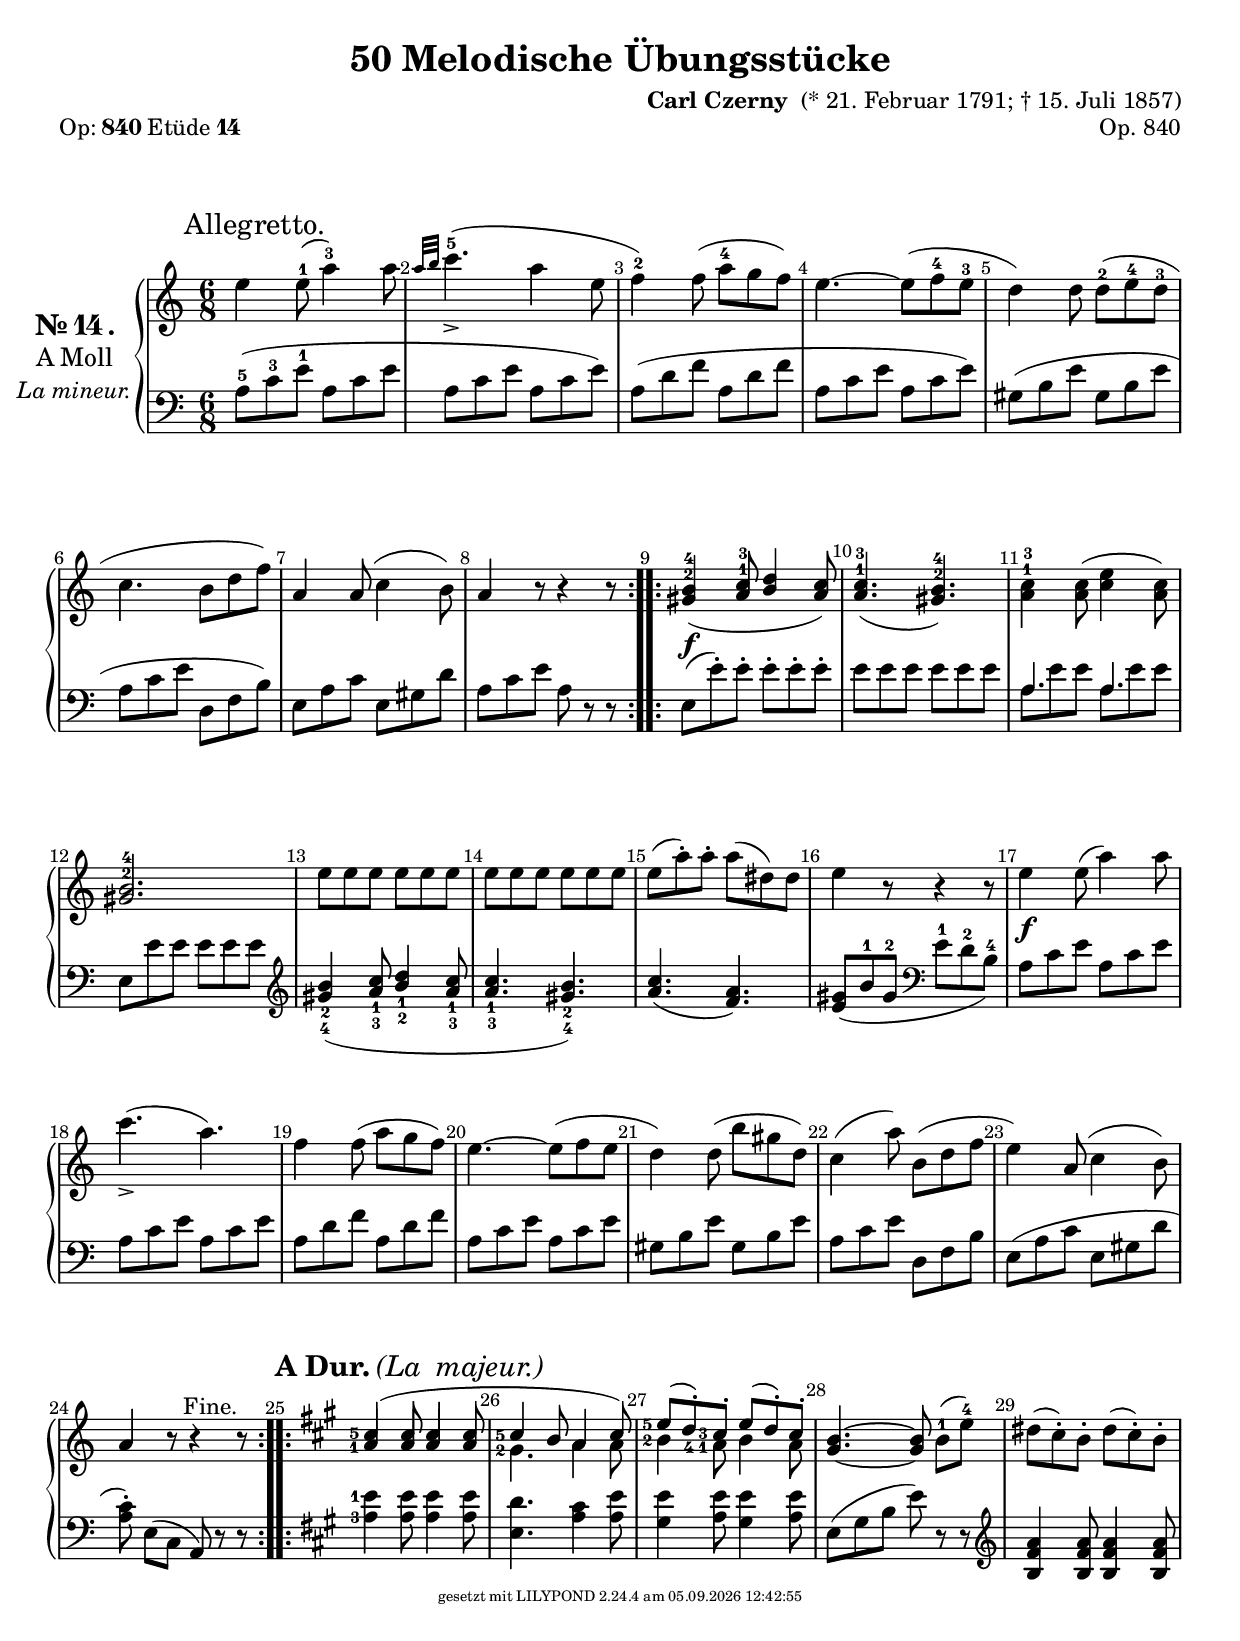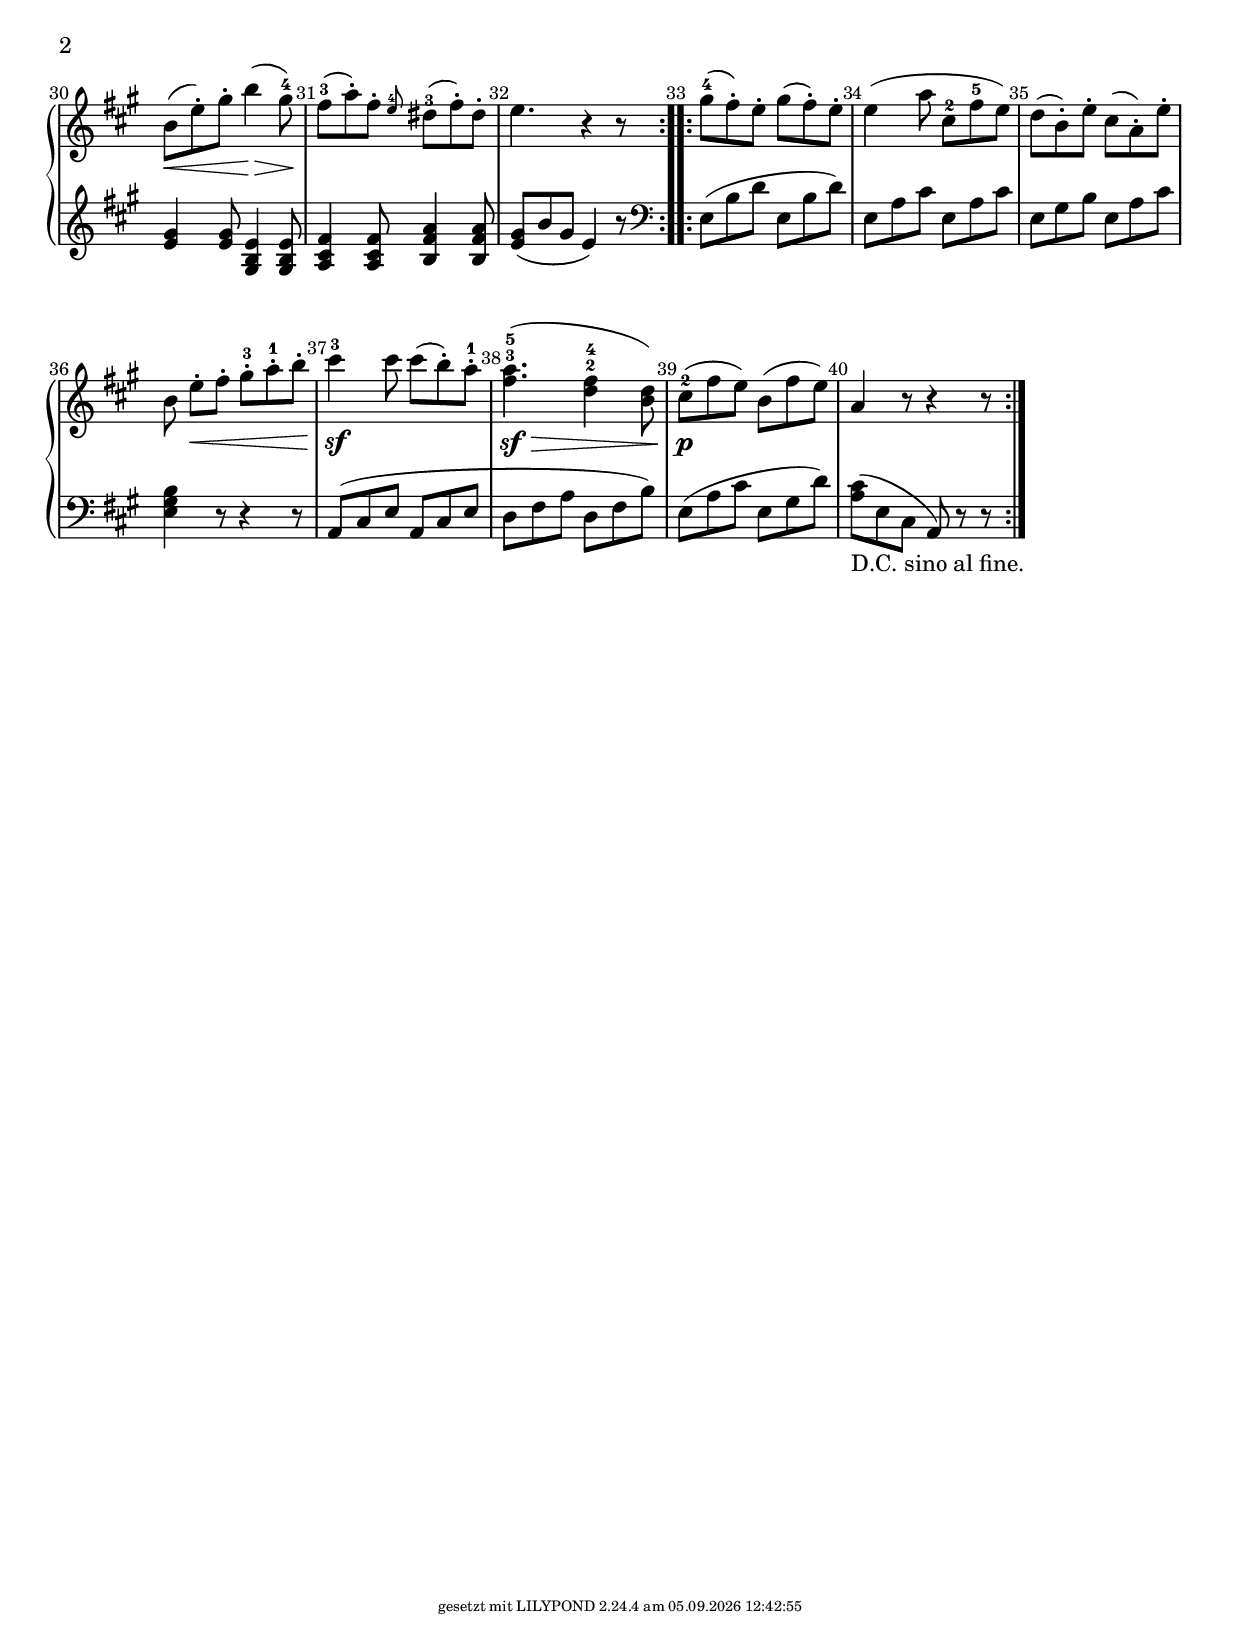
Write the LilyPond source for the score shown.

\version "2.19.37"

\language "deutsch"

\include "Papier+Layout.ly"
\version "2.19.32"

%% http://lsr.dsi.unimi.it/LSR/Item?id=654
%% http://lsr.di.unimi.it//LSR/Item?id=654
%% see also http://lilypond.org/doc/v2.18/Documentation/notation/short-repeats

%%%%%%%%%%%%%%%%%%%%%%%%%%%%%%%%%%%%%%%%%%%%%%%%%%%%%%%%%%%%%%%%%%%%%%%%%%%%%%%%%%%%%%%%%%
% LSR workaround:

%%%%%%%%%%%%%%%%%%%%%%%%%%%%%%%%%%%%%%%%%%%%%%%%%%%%%%%%%%%%%%%%%%%%%%%%%%%%%%%%%%%%%%%%%%

%% version 2013/05/11
%% for lilypond 2.18 or higher
%% last changes : - \changePitch : a single s as the last event of newnotes parameter
%%                   will give you the ending rests of the pattern (if there), and two s
%%                   also the beginning ones. If pattern ends with a note, a single
%%                   ending s will have no effects.
%%                - Is now \language independant (no more #{ c #})
%%                - new algorithm for make-notes-list, change-pitch
%%                  and has-notes? (shorter and safer)
%%
%%%%%%%%%%%%%%%%%%%%%%%%% some utility functions %%%%%%%%%%%%%%%%%%%%%

#(define (name-of music)
 (ly:music-property music 'name))

#(define (has-notes? music)
"Return true if there is at least one note in `music, false otherwise."
 (or (eq? (name-of music) 'NoteEvent)
     (let ((e (ly:music-property music 'element)))
        (and (ly:music? e)
             (has-notes? e)))
     (let loop ((es (ly:music-property music 'elements)))
        (and (pair? es)
             (or (has-notes? (car es))
                 (loop (cdr es)))))))

%% An EventChord is sometimes used as a wrapper in Lilypond, so we have to check
%% if a chord is a standard chord with notes. We could have used has-notes? but
%% this version is perhaps more efficient.
%% Optional events name like 'RestEvent can be included.
#(define (note-or-chord? music . otherEvent)
"Is music a note or a chord with notes ?"
(let ((name (name-of music)))
 (or (memq name (cons 'NoteEvent otherEvent))
     (and (eq? name 'EventChord)  ; have this chord at least one note ?
          (let loop ((es (ly:music-property music 'elements)))
             (and (pair? es)
                  (or (eq? (name-of (car es)) 'NoteEvent)
                      (loop (cdr es)))))))))

#(define (expand-q-chords music); for q chords : see chord-repetition-init.ly
(expand-repeat-chords! (list 'rhythmic-event) music))

#(define (clean-music mus)
"Try to reduce the number of sequential music"
(let ((name (ly:music-property mus 'name)))
  (cond
    ((eq? name 'SequentialMusic)
       (ly:music-set-property! mus 'elements (fold-right
          (lambda (evt prev-list)
            (if (eq? (name-of evt) 'SequentialMusic)
              (append (ly:music-property (clean-music evt) 'elements) prev-list)
              (cons (clean-music evt) prev-list)))
          '()
          (ly:music-property mus 'elements))))
    ((eq? name 'SimultaneousMusic)
       (ly:music-set-property! mus 'elements
                (map clean-music (ly:music-property mus 'elements))))
    ((memq name (list 'RelativeOctaveMusic 'UnrelativableMusic))
         (ly:music-set-property! mus 'element (clean-music
                  (ly:music-property mus 'element)))))
 mus))

%%%%%%%%%%%%%%%%%%%%%%%%%%%%% changePitch %%%%%%%%%%%%%%%%%%%%%%%%%%%%%%
#(define cPInsertInPattern (gensym))
#(define cPSamePitch (gensym))
#(define cPSamePitchEnd (gensym))
#(define cPPatternEnd (gensym))

#(define (make-notes-list music)
"Make a list with each element will be of one of these types :
  1- a note, a chord, a rest
  2- an integer, indicating the number of notes to skip in pattern ( The user will
     indicate that, by a corresponding number of skips (s or \\skip) in `newnotes 
     parameter of \\changePitch )
  3- a list of musics, to be inserted between 2 notes of pattern, and added with
     the \\insert function, inside `newnotes"
(let ((res '())     ; the list to fill
      (prev #f))
  (define (fill-notes-list evt)
    (let ((tags (ly:music-property evt 'tags))
          (name (name-of evt)))
      (cond
        ((memq cPInsertInPattern tags)             ; a music added by \insert
            (ly:music-set-property! evt 'tags
                          (delq cPInsertInPattern tags))     ; remove the tag
            (if (integer? prev)(set! res (cons prev res)))
            (set! prev (if (pair? prev)(cons evt prev)(list evt))))  ; a list
         ((memq name (list 'SkipEvent 'SkipMusic))
            (if (pair? prev)(set! res (cons prev res))) ; keep the reverse order
            (set! prev (if (integer? prev) (1+ prev) 1)))
       ; ((memq name (list 'EventChord 'NoteEvent 'RestEvent))
         ((note-or-chord? evt 'RestEvent) ; a note, a chord, or a rest
            (if (or (pair? prev)(integer? prev))(set! res (cons prev res)))
            (set! prev evt)
            (set! res (cons evt res)))
         (else
          (let ((elt (ly:music-property evt 'element))
                (elts (ly:music-property evt 'elements)))
            (if (ly:music? elt) (fill-notes-list elt))
            (if (pair? elts)(for-each fill-notes-list elts)))))))
(fill-notes-list music)
(if (or (pair? prev)(integer? prev))(set! res (cons prev res)))
(reverse res)))

%%%%%%%%%%%%  used inside the inner function change-one-note
#(define (copy-duration from to)  ; from and to as EventChord or NoteEvent
(let ((max-dur #f)); in theory, 2 notes in a chord can have a different duration
  (music-map (lambda (x)            ; get main duration from `from
              (let ((dur (ly:music-property x 'duration)))
               (if (and (ly:duration? dur)
                        (or (not max-dur)
                            (ly:duration<? max-dur dur))); take the greater
                 (set! max-dur dur))
                 x))
              from)
  (music-map (lambda (x)            ; set duration to duration of `to
               (if (ly:duration? (ly:music-property x 'duration))
                  (ly:music-set-property! x 'duration max-dur))
               x)
             to)))

#(define (copy-arti from to) ; from and to as EventChord or NoteEvent
(let* ((es-from (ly:music-property from 'elements))
       (es-to (ly:music-property to 'elements))
       (arti-from (if (null? es-from)
                    (ly:music-property from 'articulations)
                    (filter
                      (lambda(x)
                        (not (ly:duration? (ly:music-property x 'duration))))
                      es-from))))
  (if (null? es-to)                       ; NoteEvent
    (ly:music-set-property! to 'articulations
              (append (ly:music-property to 'articulations) arti-from))
    (ly:music-set-property! to 'elements  ; EventChord
              (append es-to arti-from)))
  ; copy also 'tags and 'to-relative-callback
  (ly:music-set-property! to 'tags
    (append (ly:music-property from 'tags)(ly:music-property to 'tags)))
   (if (null? es-to)
      (ly:music-set-property! to 'to-relative-callback
          (ly:music-property from 'to-relative-callback))
      (begin
        (ly:music-set-property! to 'to-relative-callback
            ly:music-sequence::event-chord-relative-callback)
        (ly:music-set-property! (car es-to) 'to-relative-callback
            (ly:music-property from 'to-relative-callback))))
    ))

%% del-arti is called for all notes but the first of a \samePitch section.
#(define (del-arti note-or-chord)
(ly:music-set-property! note-or-chord 'articulations '())
(ly:music-set-property! note-or-chord 'elements
  (filter (lambda(x)
              (and (ly:duration? (ly:music-property x 'duration))
                   (ly:music-set-property! x 'articulations '())))
          (ly:music-property note-or-chord 'elements))) ; can be empty
(music-map  ;; del all caution accidentals
  (lambda(x)(if (eq? (name-of x) 'NoteEvent) (begin
               (ly:music-set-property! x 'force-accidental #f)
               (ly:music-set-property! x 'cautionary #f)))
             x)
  note-or-chord))

#(define (change-pitch pattern newnotes)
"The scheme function of \\changePitch, `pattern and `newnotes as music."
(let ((seq-list '())           ; list of transformed patterns
      (skip-notnote-event? #f) ; #t if a \skip or an \insert is found in newnotes
      (same-pitch-section? #f) ; #t if we are in the 2nd pattern note of a\samePitch section
      ;(dummy-note #{ c4 #})    ; \language dependant -:(
      (dummy-note (make-music 'NoteEvent ; to avoid pbs with pattern without any notes
                              'duration (ly:make-duration 2 0 1) ;
                              'pitch (ly:make-pitch -1 0 0))) ;
      (pattern2 #{ $pattern \tag #cPPatternEnd s4 #}) ; to detect the end of pattern
      (last-notes-list #f))    ; buffer
 (set! seq-list (cdr  ; skip dummy notes
  ;;;;;;;;;;;;;;;;;;;;;;;;;;;;;;;;;;; loop ;;;;;;;;;;;;;;;;;;;;;;;;;;;;;;;;;;;;;;;;;;;;;;;
  (let loop ((notes-list (cons dummy-note (make-notes-list newnotes))); see make-notes-list
             (pat-list (cons dummy-note (circular-list pattern2)))
             (res '())) ; the list to fill
    (if (or (null? notes-list)(null? pat-list)) ; pat-list may be a regular list in the loop
      (reverse res)               ;;;;;; return the list in the right order
      (let ((x (car notes-list))  ;;;;;; go deeper, taking 1st elt of each lists
            (evt (ly:music-deep-copy (car pat-list))))
       (cond
       ;;;;;;;;;;;;;;;;;;;;;;;;;;;;;;;;;;;;;;;;;;;;;
        ((pair? x)                   ; x is a list of musics, added with \insert in newnotes
          (set! skip-notnote-event? #t)      ; for events between 2 pattern notes
          (set! last-notes-list notes-list)  ; for section "else" of this cond statement
          (loop (cdr notes-list) pat-list (append x res))) ; append x to res
        ;;;;;;;;;;;;;;;;;;;;;;;;;;;;;;;;;;;;;;;;;;;;
        ((note-or-chord? evt)         ; evt in pattern is a note or a chord (with notes)
          (set! last-notes-list notes-list)  ; for section "else" later
          (cond
            ((ly:music? x)  ;;;;;; the elt of notes-list is a note or a chord
               (if same-pitch-section? ; x is used several times. Copy arti of x only to the
                 (set! x (del-arti (ly:music-deep-copy x)))) ; 1st note of \samePitch section
               (copy-duration evt x)  ; evt = from, x = to
               (copy-arti evt x)
               (let ((tags (ly:music-property x 'tags)))
                 (cond               ; are we in a \samePitch section ?
                   ((memq cPSamePitch tags)    ; yes, first,remove the tag
                      (ly:music-set-property! x 'tags (delq cPSamePitch tags))
                      (set! same-pitch-section? #t)) ; then set the flag
                   ((memq cPSamePitchEnd tags) ; last note of \samePitch
                      (ly:music-set-property! x 'tags (delq cPSamePitchEnd tags))
                      (set! same-pitch-section? #f))))      ; unset the flag
               (set! skip-notnote-event? #f); stop deletion of not-notes event.
               (if same-pitch-section?
                   (loop notes-list (cdr pat-list)(cons x res))
                   (loop (cdr notes-list)(cdr pat-list)(cons x res)))) ; next new note
            ((integer? x)   ;;;;;; user want to skip over the current evt note. We also
               (set! skip-notnote-event? x) ; don't add any events bis next pattern note
               ;; (format #t "x : ~a\n" x)  ; for testing
               (cond ((= x 1)                                      ; only one s
                        (loop (cdr notes-list)(cdr pat-list) res)) ; next notes-list elt
                     (else                                         ; several successive s
                        (set-car! notes-list (1- x))               ; for the next loop
                        (loop notes-list (cdr pat-list) res))))))  ; the next evt only
        ;;;;;;;;;;;;;;;;;;;;;;;;;;;;;;;;;;;;;;;;;;;;
        ((or (ly:music-property evt 'duration #f)  ; current evt in pattern is not a note
             (not (has-notes? evt)))
           (cond ((memq cPPatternEnd (ly:music-property evt 'tags)) ; last evt of pattern
                    (let ((x (car notes-list)))
                      (if (and (integer? x)
                                (or (null? (cdr notes-list))        ; last elt ?
                                    (and (null? (cddr notes-list))  ; 2nd to last and last is
                                         (pair? (car (cdr notes-list)))))) ; a \insert section
                        (cond
                           ((= x 1)
                              (set! skip-notnote-event? x)
                              (loop (cdr notes-list) (cdr pat-list) res))
                           (else
                              (set-car! notes-list (1- x))
                              (loop notes-list (cdr pat-list) res))))
                        (loop notes-list (cdr pat-list) res))) ;; ignores evt
                  (skip-notnote-event? (loop notes-list (cdr pat-list) res))
                  (else (loop notes-list (cdr pat-list)(cons evt res)))))
        ;;;;;;;;;;;;;;;;;;;;;;;;;;;;;;;;;;;;;;;;;;;;
        (else
          (let ((e (ly:music-property evt 'element))
                (es (ly:music-property evt 'elements))
                (empty? #f)) ; don't add to res if #t
           (if (ly:music? e)
             (let ((new-e (loop notes-list (list e) '())))
               (ly:music-set-property! evt 'element
                 (case (length new-e)
                   ((0) (set! empty? #t)
                        new-e)
                   ((1)(car new-e))
                   (else (make-sequential-music new-e))))))
           (if (pair? es)
             (let ((new-es (loop notes-list es '())))
               (ly:music-set-property! evt 'elements new-es)
               (set! empty? (and empty? (null! new-es))))) ; #t if both empty

           (let ((next-new-notes (if (or same-pitch-section?
                                         (and (integer? skip-notnote-event?)
                                              (> skip-notnote-event? 1)))
                                    last-notes-list
                                    (cdr last-notes-list))))
              (if empty? (loop next-new-notes (cdr pat-list) res)
                         (loop next-new-notes (cdr pat-list) (cons evt res))))))))))))
  ;;;;;;;;;;;;;;;;;;;;;;;;;;;;;;;;;; end loop ;;;;;;;;;;;;;;;;;;;;;;;;;;;;;;;;;;;;;;;;
 (let ((relativize (lambda(m)
        (let* ((clean-newnotes (clean-music newnotes))
               (name (name-of clean-newnotes)))
            (if (memq name (list 'RelativeOctaveMusic 'UnrelativableMusic))
               (make-music name 'element m)
               m)))))
     (case (length seq-list)
        ((0) (make-music 'Music 'void #t))
        ((1) (relativize (car seq-list)))
        (else (relativize (clean-music (make-sequential-music seq-list))))))))

changePitch = #(define-music-function (pattern newnotes)
                                                          (ly:music? ly:music?)
"Change each notes in `pattern by the notes (or rests) given in `newnotes.
If count of events doesn't match, pattern is duplicated repeatedly or truncate."
(let* ((expand-q (lambda (music) (expand-repeat-chords!
			    (cons 'rhythmic-event (ly:parser-lookup '$chord-repeat-events))
			    music)))
       (pattern (expand-q pattern))
       (newnotes (expand-q newnotes)))
 (change-pitch pattern newnotes)))

%%%%%%%%%%%%%%%%%%%%%%%%%%%%%%%%%%%%%%%%%%%%%%%%%%%%%%%%%%%%%%%%%%%%%%%%%%%%%%%%
%% enhancement functions, working with \changePitch pattern newnotes

samePitch = #(define-music-function (music) (ly:music?)
"Inside the `pattern parameter of the \\changePitch function, all notes grouped 
by this function will have the same pitch, according to the current note of
`newnotes parameter of \\changePitch."
(let((not-first? #f)
     (last-note #f))
  (map-some-music
    (lambda (x)
      (cond
        ((note-or-chord? x)
           (if not-first?     ; set all pitches to the pitch of the first note
             (ly:music-set-property! x 'to-relative-callback
                (lambda (x p)                    ; set pitch to the prev value
                    (ly:prob-set-property! x 'pitch p)
                    p))
             (set! not-first? x)) ; do nothing for first note
           (ly:music-set-property! x 'tags (cons
                   cPSamePitch  ; add tag cPSamePitch to x
                   (ly:music-property x 'tags)))
           (set! last-note x)   ; save the note x
           x)
        (else #f)))
    music)
  (if last-note              ; the last saved EventChord
     (ly:music-set-property! last-note 'tags (cons
           cPSamePitchEnd    ; add cPSamePitchEnd tag, delete cPSamePitch tag
           (delq cPSamePitch (ly:music-property last-note 'tags)))))
  music))

%% this function should be no more needed, as copy-arti should avoid pbs
%% in relative mode and \samePitch
absolute = #(define-music-function (music) (ly:music?)
"Make `music unrelativable. To use inside a \\samePitch function in relative
mode."
(make-music 'UnrelativableMusic 'element music))

insert = #(define-music-function (music) (ly:music?)
"Using this function inside the `newnotes parameter of the \\changePitch
function, allow you to insert and remplace by `music, all music between one note
and his following, in the `pattern parameter of \\changePitch, ."
#{ \tag #cPInsertInPattern $music #})

%%%%%%%
#(define (n-copy n music)
(cond
  ((> n 1)(make-sequential-music
            (map (lambda (x)(ly:music-deep-copy music))
                 (make-list n))))
  ((= n 1) music)
  (else (make-music 'Music 'void #t))))

nCopy = #(define-music-function (n music)(integer? ly:music?)
(n-copy n music))

%% same effect as { \repeat unfold n s } but \nSkip works inside the `newnotes
%% parameter of \changePitch.
nSkip = #(define-music-function (n)(integer?)
"Return \\skip \\skip \\skip ... n times."
#{ \nCopy #n s #})
%%%%%%%%%%%%%%%%%%%%%%%%%%%%%%%%%%%%%%%%%%%%%%%%%%%%%%%%%%%%%%%%%%%%%%%%%%%%%%%%
%% shortcuts
% default values for patI and patII, if the user do not define
% them, before using \cPI and \cPII
% patI ={ c8. c16 }      % not \language independant
patI = #(make-music 'SequentialMusic 'elements (list
          (make-music 'NoteEvent 'duration (ly:make-duration 3 1 1)
                                 'pitch (ly:make-pitch -1 0 0))
          (make-music 'NoteEvent 'duration (ly:make-duration 4 0 1)
                                 'pitch (ly:make-pitch -1 0 0))))
% patII = { c4. c8 }
patII = #(make-music 'SequentialMusic 'elements (list
          (make-music 'NoteEvent 'duration (ly:make-duration 2 1 1)
                                 'pitch (ly:make-pitch -1 0 0))
          (make-music 'NoteEvent 'duration (ly:make-duration 3 0 1)
                                 'pitch (ly:make-pitch -1 0 0))))


cPI = #(define-music-function (newnotes) (ly:music?)
#{ \changePitch \patI $newnotes #})

cPII = #(define-music-function (newnotes) (ly:music?)
#{ \changePitch \patII $newnotes #})

#(define cP changePitch)

\paper {

  left-margin = 10
  %annotate-spacing = ##t
}
exercise ="14"
#(set-global-staff-size 20)

\header {
  composer            =       \markup { \bold "Carl Czerny" " (* 21. Februar 1791; † 15. Juli 1857)" }
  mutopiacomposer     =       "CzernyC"

  title               =       "50 Melodische Übungsstücke" %"50 Melodische Übungsstücke"
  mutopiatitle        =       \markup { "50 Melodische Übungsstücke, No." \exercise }

  opus                =       "Op. 840"
  piece               =       \markup { "Op:" \number \tiny 840 "Etüde" \number \tiny \exercise }
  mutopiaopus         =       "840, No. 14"

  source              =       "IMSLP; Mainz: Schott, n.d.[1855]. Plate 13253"
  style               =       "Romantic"
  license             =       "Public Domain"
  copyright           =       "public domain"
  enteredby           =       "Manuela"
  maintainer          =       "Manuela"
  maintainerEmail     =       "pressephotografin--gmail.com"
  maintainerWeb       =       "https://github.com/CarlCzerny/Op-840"
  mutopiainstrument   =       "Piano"
}

myPatternI = {
  c8 ( c-. ) c-.
}


RH= \relative c'' {
  \time 6/8
  \key c \major
  \set Staff.explicitKeySignatureVisibility = #end-of-line-invisible
  \set Timing.beamExceptions = #'()
  \set Timing.baseMoment = #(ly:make-moment 1/8)
  \set Staff.beatStructure = #'(3 3 )  %% abhängig vom Takt
  \set fingeringOrientations = #'(up)     %% für Akkorde!
  \override Fingering.direction = #UP      %% für Einzelnoten!
  \override Fingering.padding = #0.4
  \override Fingering.staff-padding = #'()
  \override Fingering.avoid-slur = #'inside
  \override Slur.direction = #UP
  \mark \markup "Allegretto."
  e4 e8-1 ( a4-3 ) a8
  \grace { a32 h } c4.-5_> ( a4  e8
  f4-2 ) f8 ( a-4 g f )
  e4.~ e8 ( f-4 e-3
  d4 ) d8 d-2 ( e-4 d-3
  c4. h8 d f )
  a,4 a8 ( c4 h8 )
  a4 r8 r4 r8
  \bar ":..:"
  \stemUp
  < gis-2 h-4 >4_( \f < a-1 c-3 >8 < h d >4 < a c >8 )
  < a-1 c-3 >4._( < gis-2 h-4 > )
  \stemNeutral
  < a-1 c-3 >4 q8 ( < c e >4 <a c >8 )
  < gis-2 h-4 >2.
  e'8 e e e e e
  e e e e e e
  e ( a-. ) a-. a ( dis, ) dis
  e4 r8 r4 r8
  e4 \f e8 ( a4 ) a8
  c4._> ( a )
  f4 f8 ( a g f )
  e4.~ e8 ( f e
  d4 ) d8 ( h' gis d )
  c4 ( a'8 ) h, ( d f
  e4 ) a,8 ( c4 h8 )
  a4 r8 r4 r8^\markup "Fine."
  \bar ":..:"
  \key a \major
  \mark \markup { \bold "A Dur." \italic "(La" \italic " majeur.)" }
  \set Staff.fingeringOrientations = #'(left) %% für Akkorde!
  <<
    {
      \override Fingering.direction = #DOWN      %% für Einzelnoten!
      \override Fingering.padding = #0.6
      \override Fingering.staff-padding = #'()

      <cis-5>4 ( cis8 cis4 cis8
      <cis-5>4 h8 a4 cis8 )
      <e-5>8 ( d-4-. ) <cis-3>-. e ( d-. ) cis-.
    }
    \\
    {
      \stemUp
      <a-1>4 \once \omit Flag a8 a4 \once \omit Flag a8
      \stemDown
      <gis-2>4. a4 a8
      <h-2>4 <a-1>8 h4 a8
    }
  >>
  \override Fingering.direction = #UP      %% für Einzelnoten!
  < gis~ h~>4. q8\noBeam h-1 ( e-4 )
  \changePitch \myPatternI {
    dis cis h dis  cis h
  }
  h\< ( e-. ) gis-. h4\> ( gis8-4\! )
  fis-3 ( a-. ) fis-. \grace e-4 dis-3 ( fis-. ) dis-.
  e4. r4 r8 \bar ":..:"
  \changePitch \myPatternI { gis-4 fis e gis fis e }
  e4 ( a8 cis,-2 fis-5 e )
  \changePitch \myPatternI { d h e cis a e' }
  h\noBeam e-.\< fis-. gis-3-. a-1-. h-.
  cis4-3\sf cis8 \changePitch \myPatternI { cis h a-1 }
  < fis-3 a-5 >4.\sf\> ( < d-2 fis-4>4 < h d>8 )
  cis-2\p ( fis e ) h ( fis' e ) a,4 r8 r4 r8
  \bar ":..:"
}

LH = \relative c' {
  \clef bass
  \set Staff.explicitKeySignatureVisibility = #end-of-line-invisible
  \set fingeringOrientations = #'(down) %% für Akkorde!
  \override Fingering.direction = #UP  %% für Einzelnoten!
  \override Fingering.padding = #0.4
  \override Fingering.staff-padding = #'()
  \override Fingering.avoid-slur = #'inside
  %\override Slur.direction = #UP
  \set Timing.beamExceptions = #'()
  \set Timing.baseMoment = #(ly:make-moment 1/8)
  \set Staff.beatStructure = #'(3 3 )  %% abhängig vom Takt
  a8-5 ( c-3 e-1 a, c e a, c e a, c e )
  a, ( d f a, d f a, c e a, c e )
  gis, ( h e gis, h e a, c e d, f h )
  e, a c e, gis d'
  a c e a, r r
  e ( e'-. ) e-. e-. e-. e-.
  e e e e e e
  <<
    {
      \voiceOne
      \mergeDifferentlyHeadedOn
      \mergeDifferentlyDottedOn
      a,4. a
    } \\ \relative c' {
      \voiceTwo
      a8 e' e a, e' e
    }
  >>
  \stemDown
  e e' e e e e
  \clef treble
  \stemUp
  < gis-4 h-2 >4_( < a-3 c-1 >8 < h-2 d-1 >4 < a-3 c-1 >8
  < a-3 c-1 >4. < gis-4 h-2 > )
  < a c >_( < f a > )
  < e gis>8_( h'-1 gis-2
  \stemNeutral
  \clef bass e-1 d-2 h-4 )
  \clef bass
  a c e a, c e a, c e a, c e a, d f a, d f
  a, c e a, c e gis, h e gis, h e
  a, c e d, f h
  e, ( a c e, gis d'
  < a c >-.\noBeam ) e ( c a ) r r
  \key a \major
  \set fingeringOrientations = #'(left) %% für Akkorde!
  < a'-3 e'-1>4 q8 q4 q8
  < e d' >4. < a cis >4 < a e' >8
  < gis e' >4 < a e'>8 < gis e'>4 < a e'>8
  e ( gis h e ) r r
  \clef treble
  < h fis' a >4 q8 q4 q8
  < e gis >4 q8 < gis, h e >4 q8
  < a cis fis>4 q8 < h fis' a>4 q8
  < e gis >( h' gis e4 ) r8
  \clef bass
  e, ( h' d e, h' d )
  e, a cis e, a cis
  e, gis h e, a cis
  < e, gis h >4 r8 r4 r8
  a, ( cis e a, cis e d fis a d, fis h )
  e, ( a cis e, gis d' )
  < a cis >_\markup "D.C. sino al fine." ( e cis a ) r
  r
}

\score
{
  \new PianoStaff \with {
    instrumentName = \markup {
      \center-column {
        \line {
          \bold \huge { "№" }
          \number { \exercise "." }
        }
        \line \large { A Moll }
        \italic \line { La mineur. }
      }
    }
    shortInstrumentName = ""
  }
  <<
    \new Staff="Discant"
    \with
    {
      \consists "Bar_number_engraver"
      \override BarNumber.padding = #0
      \override BarNumber.self-alignment-X = #CENTER
      %\override RehearsalMark.self-alignment-X = #RIGHT
      \override TextScript.self-alignment-X = #RIGHT
      \override BarNumber.break-visibility = #end-of-line-invisible
      \override Slur.outside-staff-priority = #150
    }
    {
      <<
        \RH
      >>
    }
    \new Staff="Bass" {
      \LH
    }
  >>
  \layout {
    ragged-last-bottom = ##t
    ragged-last = ##t
    ragged-right = ##f
    ragged-bottom = ##t
    left-margin = #10
    line-width = #190
  }
  %\midi { }
}
